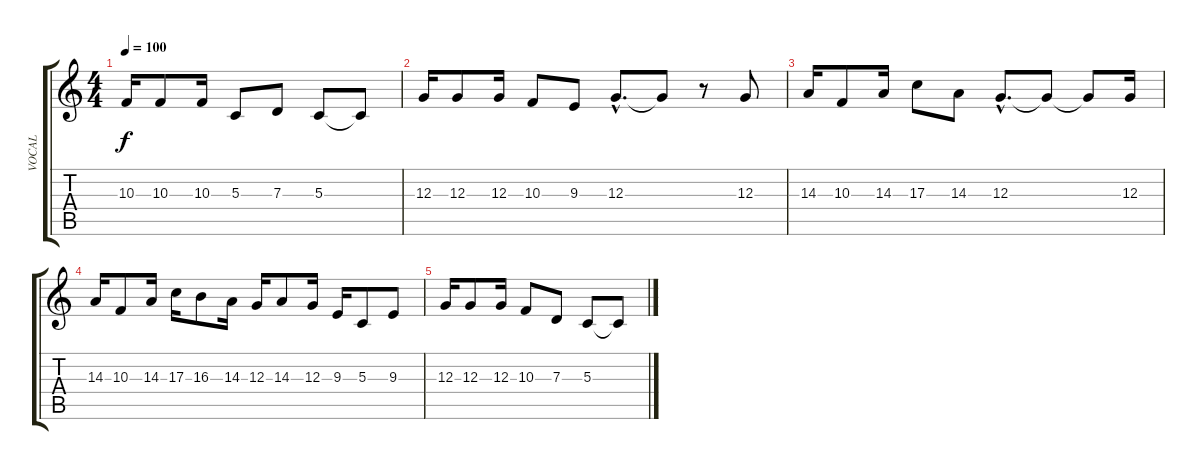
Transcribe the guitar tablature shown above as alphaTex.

\track ("VOCAL" "VOCAL") {instrument tuba}
\staff {score tabs}
\tuning (E4 B3 G3 E3 A2 E2) {hide}
\ts (4 4)
\tempo 100
\clef g2
\ks c
10.3.16{dy f} 10.3.8 10.3.16 5.3.8 7.3.8 5.3.8 5.3{t}.8 |
12.3.16 12.3.8 12.3.16 10.3.8 9.3.8 12.3{hac}.8{d} 12.3{t}.8 r.8 12.3.8 |
14.3.16 10.3.8 14.3.16 17.3.8 14.3.8 12.3{hac}.8{d} 12.3{t}.8 12.3{t}.8 12.3.16 |
14.3.16 10.3.8 14.3.16 17.3.16 16.3.8 14.3.16 12.3.16 14.3.8 12.3.16 9.3.16 5.3.8 9.3.8 |
12.3.16 12.3.8 12.3.16 10.3.8 7.3.8 5.3.8 5.3{t}.8
